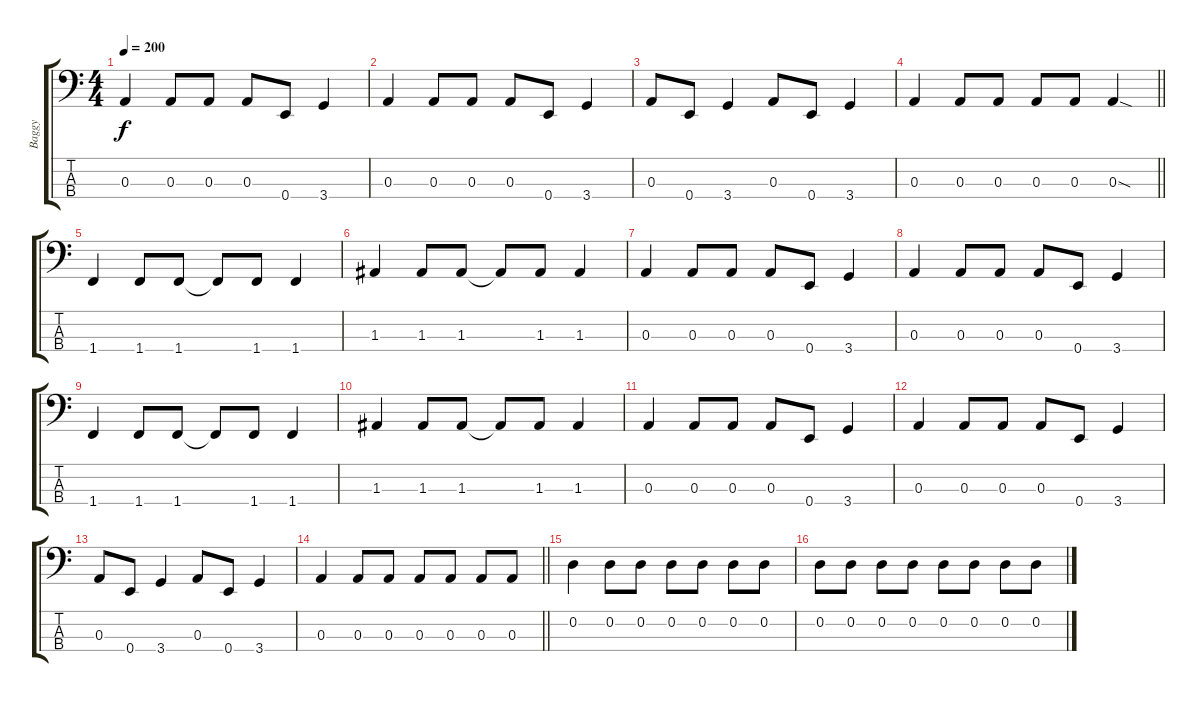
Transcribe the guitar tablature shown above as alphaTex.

\track ("Baggy" "Baggy") {instrument electricbasspick}
\staff {score tabs}
\tuning (G2 D2 A1 E1) {hide}
\ts (4 4)
\tempo 200
\clef f4
\ks c
0.3.4{dy f} 0.3.8 0.3.8 0.3.8 0.4.8 3.4.4 |
0.3.4 0.3.8 0.3.8 0.3.8 0.4.8 3.4.4 |
0.3.8 0.4.8 3.4.4 0.3.8 0.4.8 3.4.4 |
\barLineRight lightlight
0.3.4 0.3.8 0.3.8 0.3.8 0.3.8 0.3{sod}.4 |
1.4.4 1.4.8 1.4.8 1.4{t}.8 1.4.8 1.4.4 |
1.3.4 1.3.8 1.3.8 1.3{t}.8 1.3.8 1.3.4 |
0.3.4 0.3.8 0.3.8 0.3.8 0.4.8 3.4.4 |
0.3.4 0.3.8 0.3.8 0.3.8 0.4.8 3.4.4 |
1.4.4 1.4.8 1.4.8 1.4{t}.8 1.4.8 1.4.4 |
1.3.4 1.3.8 1.3.8 1.3{t}.8 1.3.8 1.3.4 |
0.3.4 0.3.8 0.3.8 0.3.8 0.4.8 3.4.4 |
0.3.4 0.3.8 0.3.8 0.3.8 0.4.8 3.4.4 |
0.3.8 0.4.8 3.4.4 0.3.8 0.4.8 3.4.4 |
\barLineRight lightlight
0.3.4 0.3.8 0.3.8 0.3.8 0.3.8 0.3.8 0.3.8 |
0.2.4 0.2.8 0.2.8 0.2.8 0.2.8 0.2.8 0.2.8 |
0.2.8 0.2.8 0.2.8 0.2.8 0.2.8 0.2.8 0.2.8 0.2.8
